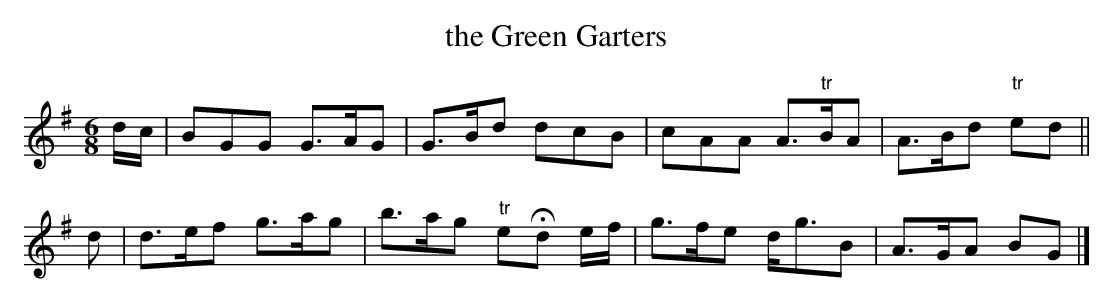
X:1
T:the Green Garters
M:6/8
K:G major
d/c/|\
BGG G>AG| G>Bd dcB| cAA A>"tr"BA| A>Bd "tr"ed||
d|\
d>ef g>ag| b>ag "tr"eHd e/f/| g>fe d<gB| A>GA BG|]
